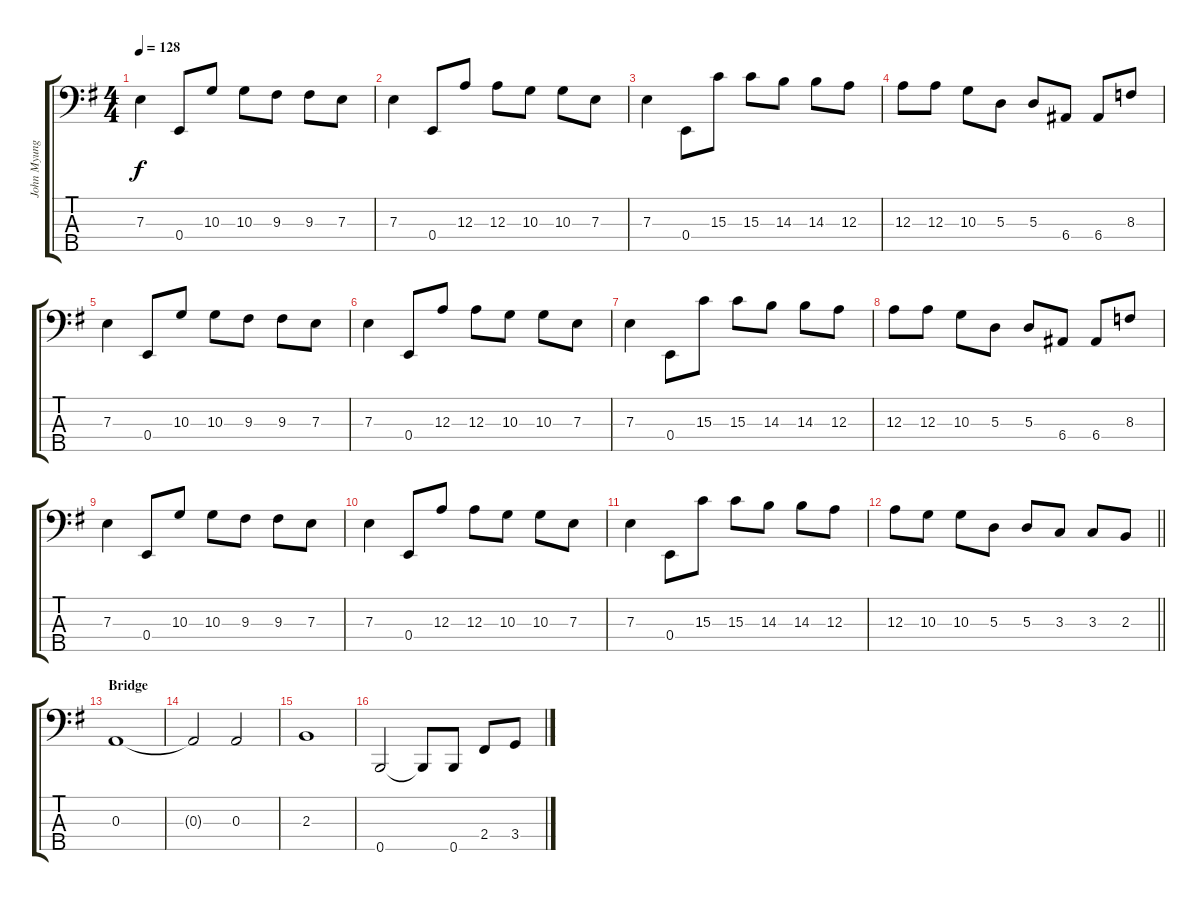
\track ("John Myung" "John Myung") {instrument electricbassfinger}
\staff {score tabs}
\tuning (G2 D2 A1 E1 B0) {hide}
\ts (4 4)
\tempo 128
\clef f4
\ks eminor
7.3.4{dy f} 0.4.8 10.3.8 10.3.8 9.3.8 9.3.8 7.3.8 |
7.3.4 0.4.8 12.3.8 12.3.8 10.3.8 10.3.8 7.3.8 |
7.3.4 0.4.8 15.3.8 15.3.8 14.3.8 14.3.8 12.3.8 |
12.3.8 12.3.8 10.3.8 5.3.8 5.3.8 6.4.8 6.4.8 8.3.8 |
7.3.4 0.4.8 10.3.8 10.3.8 9.3.8 9.3.8 7.3.8 |
7.3.4 0.4.8 12.3.8 12.3.8 10.3.8 10.3.8 7.3.8 |
7.3.4 0.4.8 15.3.8 15.3.8 14.3.8 14.3.8 12.3.8 |
12.3.8 12.3.8 10.3.8 5.3.8 5.3.8 6.4.8 6.4.8 8.3.8 |
7.3.4 0.4.8 10.3.8 10.3.8 9.3.8 9.3.8 7.3.8 |
7.3.4 0.4.8 12.3.8 12.3.8 10.3.8 10.3.8 7.3.8 |
7.3.4 0.4.8 15.3.8 15.3.8 14.3.8 14.3.8 12.3.8 |
\barLineRight lightlight
12.3.8 10.3.8 10.3.8 5.3.8 5.3.8 3.3.8 3.3.8 2.3.8 |
\section ("" "Bridge")
0.3.1 |
0.3{t}.2 0.3.2 |
2.3.1 |
0.5.2 0.5{t}.8 0.5.8 2.4.8 3.4.8
